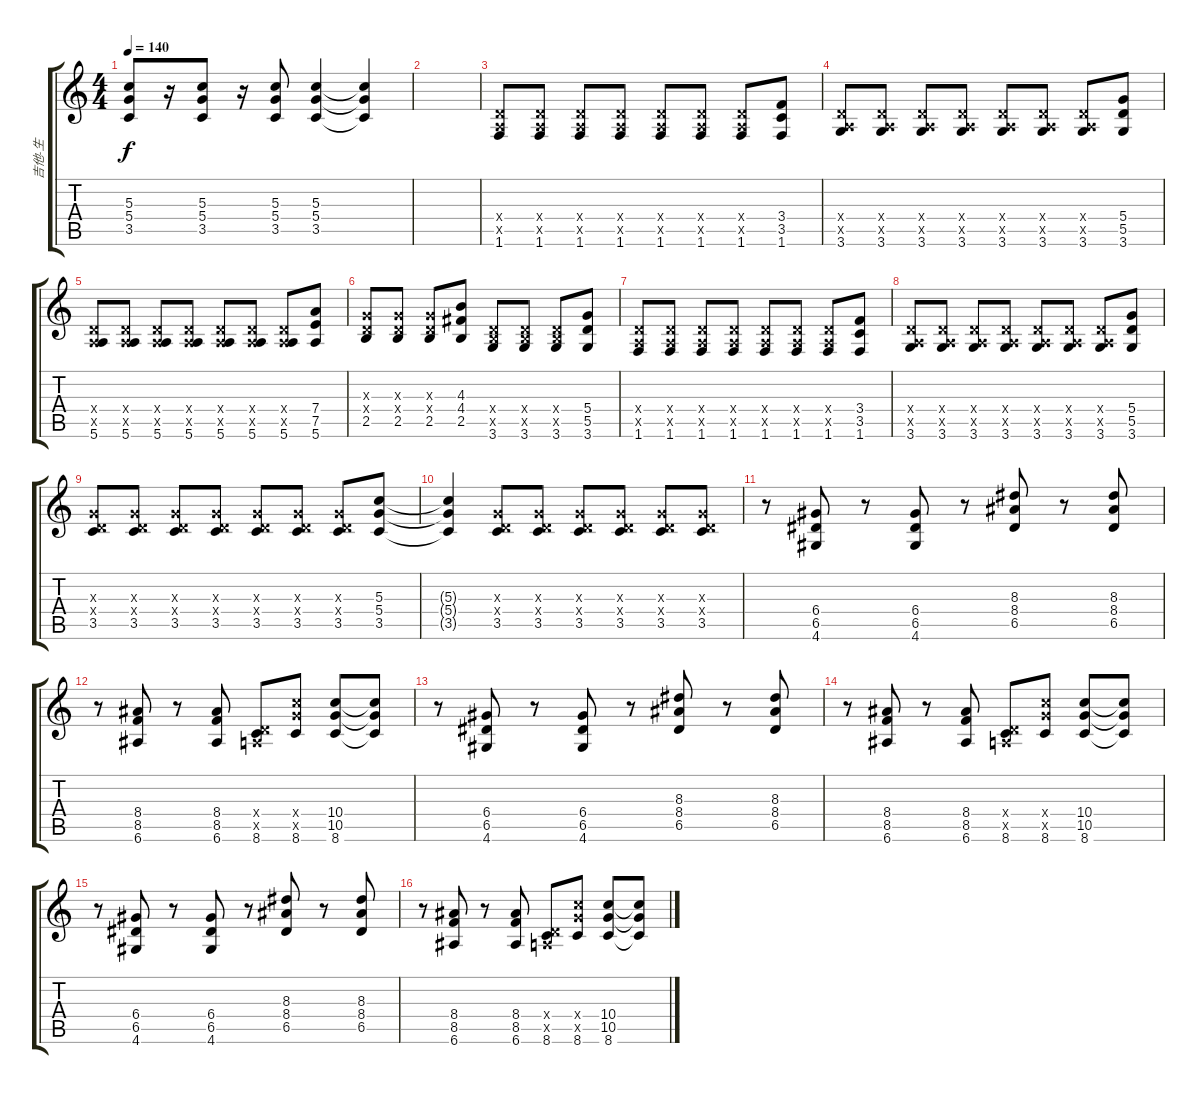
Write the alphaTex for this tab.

\track ("吉他-生" "吉他-生") {instrument distortionguitar}
\staff {score tabs}
\tuning (E4 B3 G3 D3 A2 E2) {hide}
\ts (4 4)
\tempo 140
\clef g2
\ks c
(5.3 5.4 3.5).8{dy f} r.16 (5.3 5.4 3.5).8 r.16 (5.3 5.4 3.5).8 (5.3 5.4 3.5).4 (5.3{t} 5.4{t} 3.5{t}).4 |
|
(0.4{x} 0.5{x} 1.6).8 (0.4{x} 0.5{x} 1.6).8 (0.4{x} 0.5{x} 1.6).8 (0.4{x} 0.5{x} 1.6).8 (0.4{x} 0.5{x} 1.6).8 (0.4{x} 0.5{x} 1.6).8 (0.4{x} 0.5{x} 1.6).8 (3.4 3.5 1.6).8 |
(0.4{x} 0.5{x} 3.6).8 (0.4{x} 0.5{x} 3.6).8 (0.4{x} 0.5{x} 3.6).8 (0.4{x} 0.5{x} 3.6).8 (0.4{x} 0.5{x} 3.6).8 (0.4{x} 0.5{x} 3.6).8 (0.4{x} 0.5{x} 3.6).8 (5.4 5.5 3.6).8 |
(0.4{x} 0.5{x} 5.6).8 (0.4{x} 0.5{x} 5.6).8 (0.4{x} 0.5{x} 5.6).8 (0.4{x} 0.5{x} 5.6).8 (0.4{x} 0.5{x} 5.6).8 (0.4{x} 0.5{x} 5.6).8 (0.4{x} 0.5{x} 5.6).8 (7.4 7.5 5.6).8 |
(0.3{x} 0.4{x} 2.5).8 (0.3{x} 0.4{x} 2.5).8 (0.3{x} 0.4{x} 2.5).8 (4.3 4.4 2.5).8 (0.4{x} 2.5{x} 3.6).8 (0.4{x} 2.5{x} 3.6).8 (0.4{x} 2.5{x} 3.6).8 (5.4 5.5 3.6).8 |
(0.4{x} 0.5{x} 1.6).8 (0.4{x} 0.5{x} 1.6).8 (0.4{x} 0.5{x} 1.6).8 (0.4{x} 0.5{x} 1.6).8 (0.4{x} 0.5{x} 1.6).8 (0.4{x} 0.5{x} 1.6).8 (0.4{x} 0.5{x} 1.6).8 (3.4 3.5 1.6).8 |
(0.4{x} 0.5{x} 3.6).8 (0.4{x} 0.5{x} 3.6).8 (0.4{x} 0.5{x} 3.6).8 (0.4{x} 0.5{x} 3.6).8 (0.4{x} 0.5{x} 3.6).8 (0.4{x} 0.5{x} 3.6).8 (0.4{x} 0.5{x} 3.6).8 (5.4 5.5 3.6).8 |
(0.3{x} 0.4{x} 3.5).8 (0.3{x} 0.4{x} 3.5).8 (0.3{x} 0.4{x} 3.5).8 (0.3{x} 0.4{x} 3.5).8 (0.3{x} 0.4{x} 3.5).8 (0.3{x} 0.4{x} 3.5).8 (0.3{x} 0.4{x} 3.5).8 (5.3 5.4 3.5).8 |
(5.3{t} 5.4{t} 3.5{t}).4 (0.3{x} 0.4{x} 3.5).8 (0.3{x} 0.4{x} 3.5).8 (0.3{x} 0.4{x} 3.5).8 (0.3{x} 0.4{x} 3.5).8 (0.3{x} 0.4{x} 3.5).8 (0.3{x} 0.4{x} 3.5).8 |
r.8 (6.4 6.5 4.6).8 r.8 (6.4 6.5 4.6).8 r.8 (8.3 8.4 6.5).8 r.8 (8.3 8.4 6.5).8 |
r.8 (8.4 8.5 6.6).8 r.8 (8.4 8.5 6.6).8 (0.4{x} 0.5{x} 8.6).8 (10.4{x} 10.5{x} 8.6).8 (10.4 10.5 8.6).8 (10.4{t} 10.5{t} 8.6{t}).8 |
r.8 (6.4 6.5 4.6).8 r.8 (6.4 6.5 4.6).8 r.8 (8.3 8.4 6.5).8 r.8 (8.3 8.4 6.5).8 |
r.8 (8.4 8.5 6.6).8 r.8 (8.4 8.5 6.6).8 (0.4{x} 0.5{x} 8.6).8 (10.4{x} 10.5{x} 8.6).8 (10.4 10.5 8.6).8 (10.4{t} 10.5{t} 8.6{t}).8 |
r.8 (6.4 6.5 4.6).8 r.8 (6.4 6.5 4.6).8 r.8 (8.3 8.4 6.5).8 r.8 (8.3 8.4 6.5).8 |
r.8 (8.4 8.5 6.6).8 r.8 (8.4 8.5 6.6).8 (0.4{x} 0.5{x} 8.6).8 (10.4{x} 10.5{x} 8.6).8 (10.4 10.5 8.6).8 (10.4{t} 10.5{t} 8.6{t}).8
